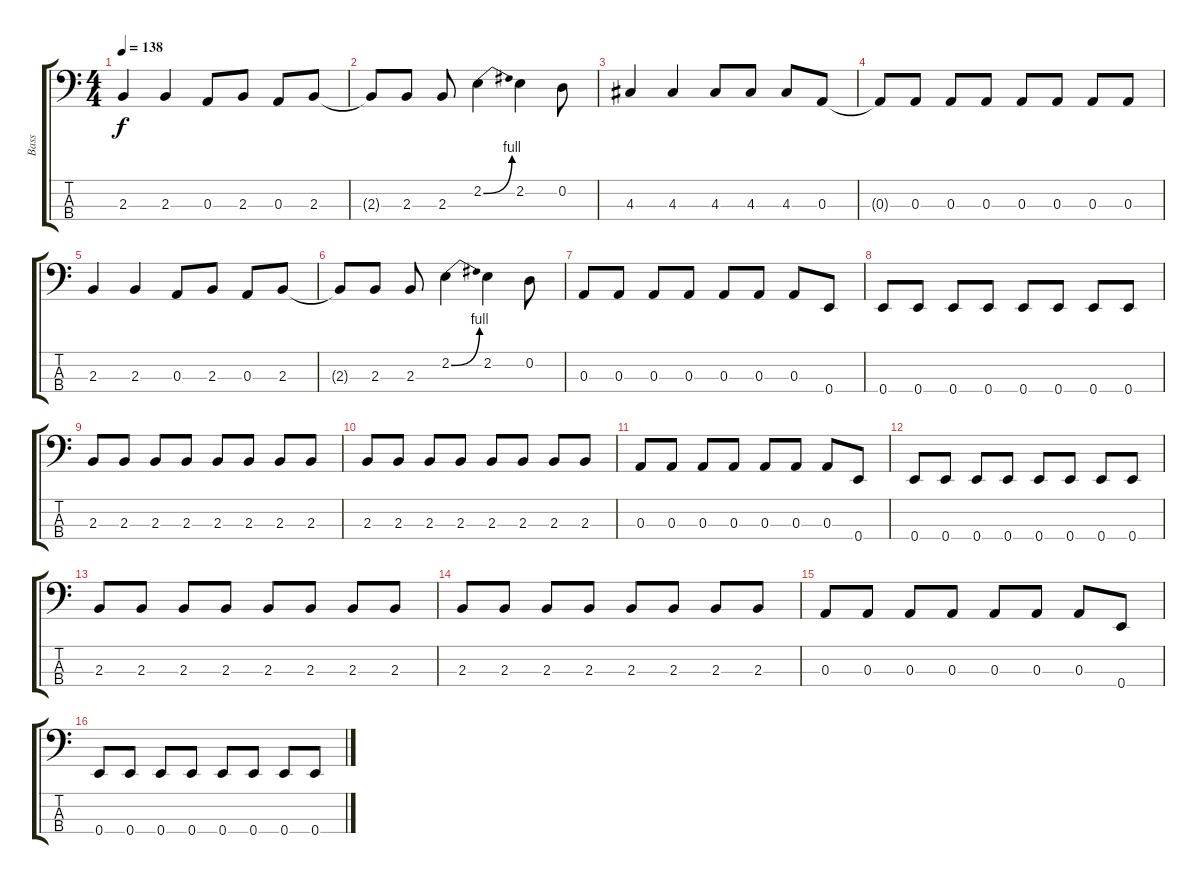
\track ("Bass" "Bass") {instrument electricbassfinger}
\staff {score tabs}
\tuning (G2 D2 A1 E1) {hide}
\ts (4 4)
\tempo 138
\clef f4
\ks c
2.3.4{dy f} 2.3.4 0.3.8 2.3.8 0.3.8 2.3.8 |
2.3{t}.8 2.3.8 2.3.8 2.2{be (bend 0 0 60 4)}.4 2.2.4 0.2.8 |
4.3.4 4.3.4 4.3.8 4.3.8 4.3.8 0.3.8 |
0.3{t}.8 0.3.8 0.3.8 0.3.8 0.3.8 0.3.8 0.3.8 0.3.8 |
2.3.4 2.3.4 0.3.8 2.3.8 0.3.8 2.3.8 |
2.3{t}.8 2.3.8 2.3.8 2.2{be (bend 0 0 60 4)}.4 2.2.4 0.2.8 |
0.3.8 0.3.8 0.3.8 0.3.8 0.3.8 0.3.8 0.3.8 0.4.8 |
0.4.8 0.4.8 0.4.8 0.4.8 0.4.8 0.4.8 0.4.8 0.4.8 |
2.3.8 2.3.8 2.3.8 2.3.8 2.3.8 2.3.8 2.3.8 2.3.8 |
2.3.8 2.3.8 2.3.8 2.3.8 2.3.8 2.3.8 2.3.8 2.3.8 |
0.3.8 0.3.8 0.3.8 0.3.8 0.3.8 0.3.8 0.3.8 0.4.8 |
0.4.8 0.4.8 0.4.8 0.4.8 0.4.8 0.4.8 0.4.8 0.4.8 |
2.3.8 2.3.8 2.3.8 2.3.8 2.3.8 2.3.8 2.3.8 2.3.8 |
2.3.8 2.3.8 2.3.8 2.3.8 2.3.8 2.3.8 2.3.8 2.3.8 |
0.3.8 0.3.8 0.3.8 0.3.8 0.3.8 0.3.8 0.3.8 0.4.8 |
0.4.8 0.4.8 0.4.8 0.4.8 0.4.8 0.4.8 0.4.8 0.4.8
